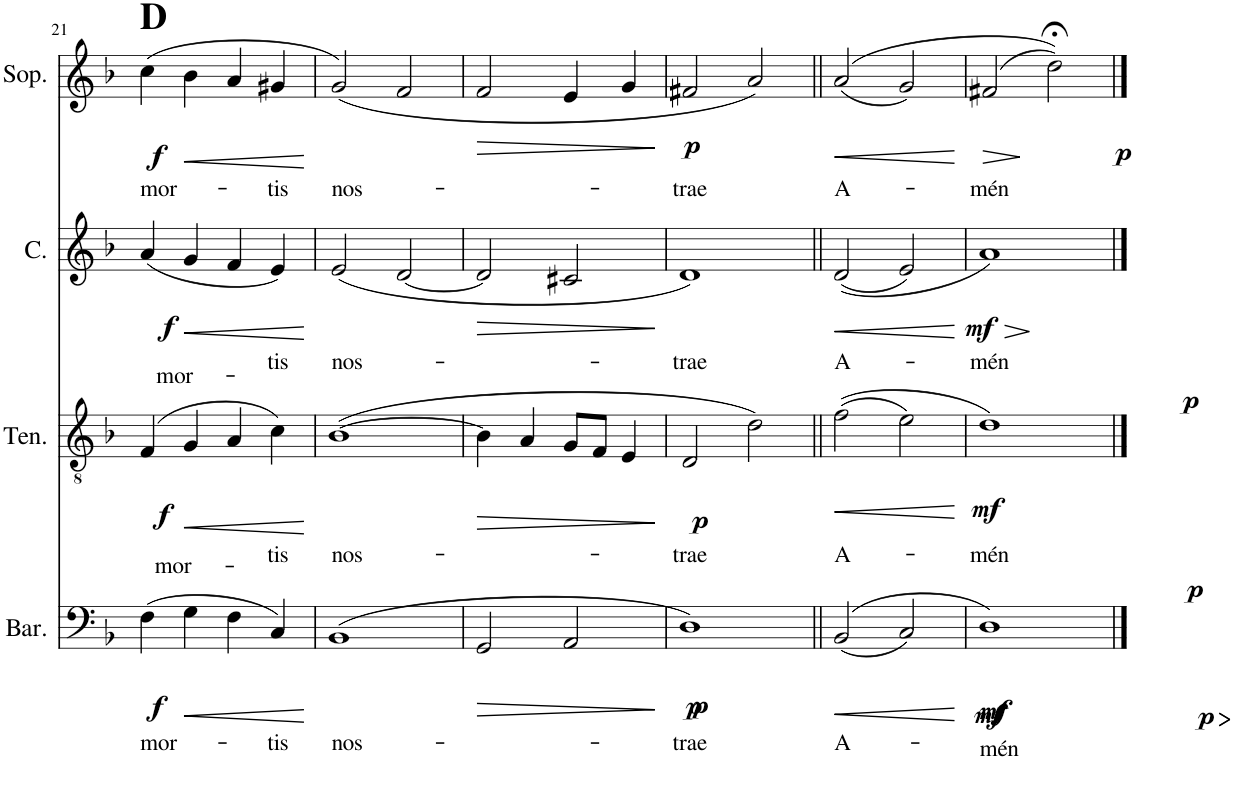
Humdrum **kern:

**kern	**text	**dynam	**kern	**text	**dynam	**kern	**text	**dynam	**kern	**text	**dynam	**harte
*part4	*part4	*part4	*part3	*part3	*part3	*part2	*part2	*part2	*part1	*part1	*part1	*part1
*staff4	*staff4	*staff4	*staff3	*staff3	*staff3	*staff2	*staff2	*staff2	*staff1	*staff1	*staff1	*
*I"Barítono	*	*	*I"Tenor	*	*	*I"Contralto	*	*	*I"Soprano	*	*	*
*I'Bar.	*	*	*I'Ten.	*	*	*I'C.	*	*	*I'Sop.	*	*	*
!!LO:PB:g=z
*clefF4	*	*	*clefGv2	*	*	*clefG2	*	*	*clefG2	*	*	*
*k[b-]	*	*	*k[b-]	*	*	*k[b-]	*	*	*k[b-]	*	*	*
*M4/4	*	*	*M4/4	*	*	*M4/4	*	*	*M4/4	*	*	*
=21	=21	=21	=21	=21	=21	=21	=21	=21	=21	=21	=21	=21
!	!LO:LY:b	!LO:DY:b	!	!LO:LY:b	!LO:DY:b	!	!LO:LY:b	!LO:DY:b	!	!LO:LY:b	!LO:DY:b	!
(4F\	mor-	f	(4F/	mor-	f	(4a/	mor-	f	(4cc\	mor-	f	D:maj
!	!	!LO:HP:b	!	!	!LO:HP:b	!	!	!LO:HP:b	!	!	!LO:HP:b	!
4G\	.	<	4G/	.	<	4g/	.	<	4b-\	.	<	.
4F\	.	.	4A/	.	.	4f/	.	.	4a/	.	.	.
!	!LO:LY:b	!	!	!LO:LY:b	!	!	!LO:LY:b	!	!	!LO:LY:b	!	!
4C/)	-tis	.	4c\)	-tis	.	4e/)	-tis	.	4g#X/	-tis	.	.
.	.	[	.	.	[	.	.	[	.	.	[	.
=22	=22	=22	=22	=22	=22	=22	=22	=22	=22	=22	=22	=22
!	!LO:LY:b	!	!	!LO:LY:b	!	!	!LO:LY:b	!	!	!LO:LY:b	!	!
(1BB-	nos-	.	([1B-	nos-	.	(2e/	nos-	.	(2g/)	nos-	.	.
.	.	.	.	.	.	[2d/	.	.	2f/	.	.	.
=23	=23	=23	=23	=23	=23	=23	=23	=23	=23	=23	=23	=23
!	!	!LO:HP:b	!	!	!LO:HP:b	!	!	!LO:HP:b	!	!	!LO:HP:b	!
2GG/	.	>	4B-\]	.	>	2d/]	.	>	2f/	.	>	.
.	.	.	4A/	.	.	.	.	.	.	.	.	.
2AA/	.	.	8G/L	.	.	2c#X/	.	.	4e/	.	.	.
.	.	.	8F/J	.	.	.	.	.	.	.	.	.
.	.	.	4E/	.	.	.	.	.	4g/	.	.	.
.	.	]	.	.	]	.	.	]	.	.	]	.
=24	=24	=24	=24	=24	=24	=24	=24	=24	=24	=24	=24	=24
!	!LO:LY:b	!LO:DY:b	!	!LO:LY:b	!	!	!LO:LY:b	!	!	!LO:LY:b	!	!
!	!	!LO:DY:n=1:b	!	!	!LO:DY:b	!	!	!	!	!	!LO:DY:b	!
1D)	trae	p p	2D/	-trae	p	1d)	trae	.	2f#X/	-trae	p	.
.	.	.	2d\)	.	.	.	.	.	2a/)	.	.	.
=25||	=25||	=25||	=25||	=25||	=25||	=25||	=25||	=25||	=25||	=25||	=25||	=25||
!	!LO:LY:b	!LO:HP:b	!	!LO:LY:b	!LO:HP:b	!	!LO:LY:b	!LO:HP:b	!	!LO:LY:b	!LO:HP:b	!
((2BB-/	A-	<	((2f\	A-	<	((2d/	A-	<	((2a/	A-	<	.
2C/)	.	.	2e\)	.	.	2e/)	.	.	2g/)	.	.	.
.	.	[	.	.	[	.	.	[	.	.	[	.
=26	=26	=26	=26	=26	=26	=26	=26	=26	=26	=26	=26	=26
!	!LO:LY:b	!LO:HP:b	!	!	!	!	!	!	!	!	!	!
!	!	!LO:HP:n=1:b	!	!LO:LY:b	!	!	!LO:LY:b	!LO:HP:b	!	!LO:LY:b	!LO:HP:b	!
!	!	!LO:DY:n=1:b	!	!	!	!	!	!	!	!	!	!
!	!	!LO:DY:n=2:b	!	!	!	!	!	!	!	!	!	!
!	!	!LO:DY:n=3:b	!	!	!	!	!	!	!	!	!	!
!	!	!LO:DY:n=4:b	!	!	!LO:DY:b	!	!	!	!	!	!	!
!	!	!	!	!	!LO:DY:n=1:b	!	!	!LO:DY:n=1:b	!	!	!	!
1D)	-mén	> > mf mf p p	1d)	-mén	mf p	1a)	-mén	> mf	(2f#X/	mén	>	.
!	!	!	!	!	!	!	!	!	!	!	!LO:DY:b	!
.	.	.	.	.	.	.	.	.	2dd;<\))	.	p	.
.	.	] ]	.	.	.	.	.	]	.	.	]	.
==	==	==	==	==	==	==	==	==	==	==	==	==
*-	*-	*-	*-	*-	*-	*-	*-	*-	*-	*-	*-	*-
